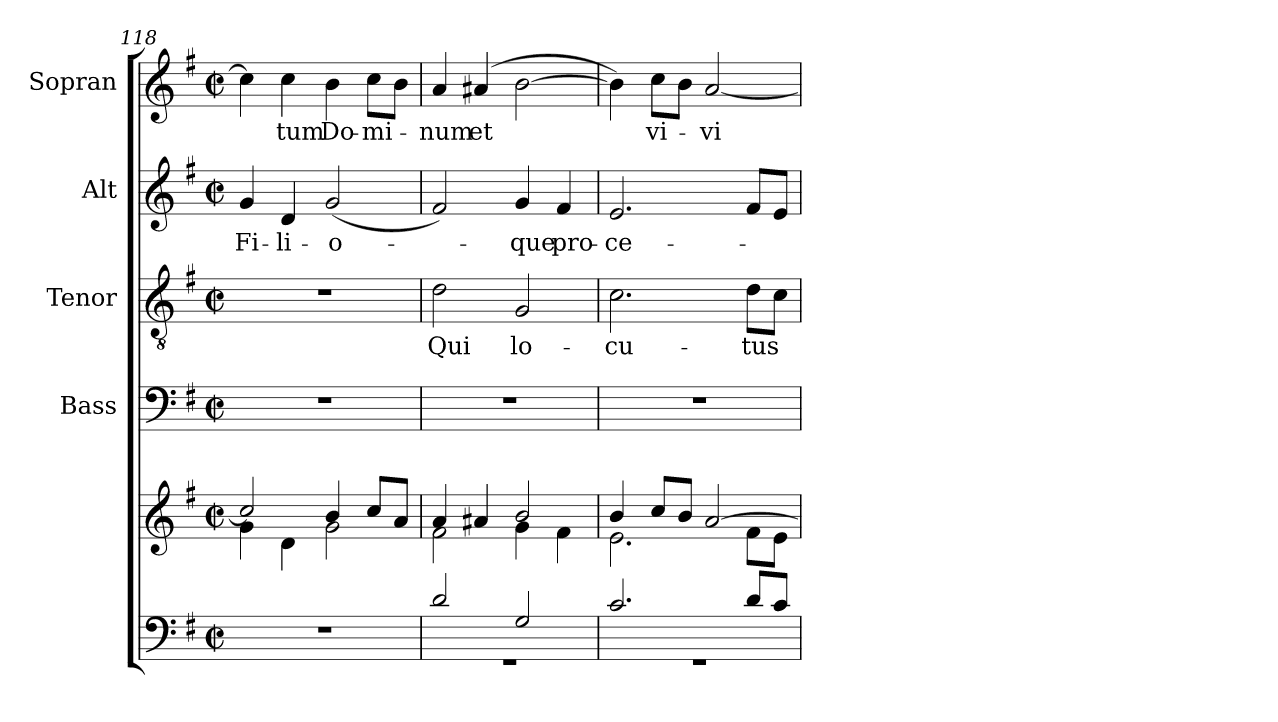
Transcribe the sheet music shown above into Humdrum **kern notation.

**kern	**kern	**kern	**kern	**text	**kern	**text	**kern	**text
*part5	*part5	*part4	*part3	*part3	*part2	*part2	*part1	*part1
*staff6	*staff5	*staff4	*staff3	*staff3	*staff2	*staff2	*staff1	*staff1
*	*	*I"Bass	*I"Tenor	*	*I"Alt	*	*I"Sopran	*
*	*	*I'B	*I'T	*	*I'A	*	*I'S	*
!!LO:PB:g=z
*clefF4	*clefG2	*clefF4	*clefGv2	*	*clefG2	*	*clefG2	*
*k[f#]	*k[f#]	*k[f#]	*k[f#]	*	*k[f#]	*	*k[f#]	*
*G:	*G:	*G:	*G:	*	*G:	*	*G:	*
*M2/2	*M2/2	*M2/2	*M2/2	*	*M2/2	*	*M2/2	*
*met(c|)	*met(c|)	*met(c|)	*met(c|)	*	*met(c|)	*	*met(c|)	*
=118	=118	=118	=118	=118	=118	=118	=118	=118
*	*^	*	*	*	*	*	*	*
!	!	!	!	!	!	!	!LO:LY:b	!	!
1r	2cc/]	4g\	1r	1r	.	4g/	Fi-	4cc\]	.
!	!	!	!	!	!	!	!LO:LY:b	!	!LO:LY:b
.	.	4d\	.	.	.	4d/	-li-	4cc\	-tum
!	!	!	!	!	!	!	!LO:LY:b	!	!LO:LY:b
.	4b/	2g\	.	.	.	(<2g/	-o-	4b\	Do-
!	!	!	!	!	!	!	!	!	!LO:LY:b
.	8cc/L	.	.	.	.	.	.	8cc\L	-mi-
.	8a/J	.	.	.	.	.	.	8b\J	.
=119	=119	=119	=119	=119	=119	=119	=119	=119	=119
*^	*	*	*	*	*	*	*	*	*
!	!	!	!	!	!	!LO:LY:b	!	!	!	!LO:LY:b
2d/	1rAA	4a/	2f#\	1r	2d\	Qui	2f#/)	.	4a/	-num
!	!	!	!	!	!	!	!	!	!	!LO:LY:b
.	.	4a#X/	.	.	.	.	.	.	(4a#X/	et
!	!	!	!	!	!	!LO:LY:b	!	!LO:LY:b	!	!
2G/	.	2b/	4g\	.	2G/	lo-	4g/	-que	[2b\	.
!	!	!	!	!	!	!	!	!LO:LY:b	!	!
.	.	.	4f#\	.	.	.	4f#/	pro-	.	.
=120	=120	=120	=120	=120	=120	=120	=120	=120	=120	=120
!	!	!	!	!	!	!LO:LY:b	!	!LO:LY:b	!	!
2.c/	1rAA	4b/	2.e\	1r	2.c\	-cu-	2.e/	-ce-	4b\])	.
!	!	!	!	!	!	!	!	!	!	!LO:LY:b
.	.	8cc/L	.	.	.	.	.	.	8cc\L	vi-
.	.	8b/J	.	.	.	.	.	.	8b\J	.
!	!	!	!	!	!	!	!	!	!	!LO:LY:b
.	.	[>2a/	.	.	.	.	.	.	[2a/	-vi-
!	!	!	!	!	!	!LO:LY:b	!	!	!	!
8d/L	.	.	8f#\L	.	8d\L	-tus	8f#/L	.	.	.
8c/J	.	.	8e\J	.	8c\J	.	8e/J	.	.	.
*v	*v	*	*	*	*	*	*	*	*	*
*	*v	*v	*	*	*	*	*	*	*
=	=	=	=	=	=	=	=	=
*-	*-	*-	*-	*-	*-	*-	*-	*-
